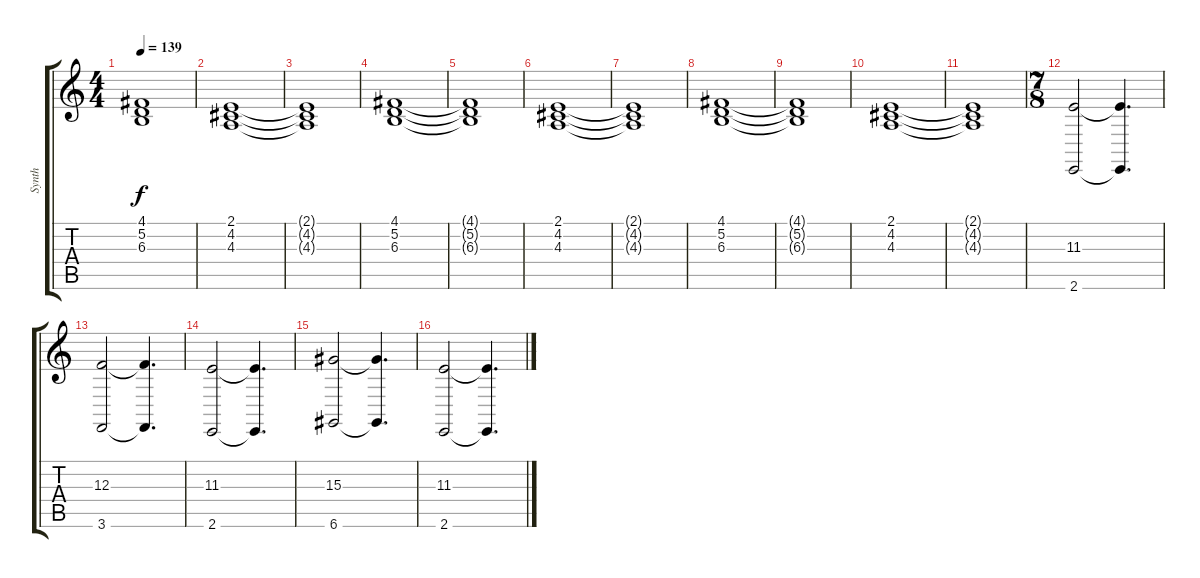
\track ("Synth" "Synth") {instrument synthstrings1}
\staff {score tabs}
\tuning (D4 A3 F3 C3 G2 D2) {hide}
\ts (4 4)
\tempo 139
\clef g2
\ks c
(4.1{t} 5.2{t} 6.3{t}).1{dy f} |
(2.1 4.2 4.3).1 |
(2.1{t} 4.2{t} 4.3{t}).1 |
(4.1 5.2 6.3).1 |
(4.1{t} 5.2{t} 6.3{t}).1 |
(2.1 4.2 4.3).1 |
(2.1{t} 4.2{t} 4.3{t}).1 |
(4.1 5.2 6.3).1 |
(4.1{t} 5.2{t} 6.3{t}).1 |
(2.1 4.2 4.3).1 |
(2.1{t} 4.2{t} 4.3{t}).1 |
\ts (7 8)
(11.3 2.6).2 (11.3{t} 2.6{t}).4{d} |
(12.3 3.6).2 (12.3{t} 3.6{t}).4{d} |
(11.3 2.6).2 (11.3{t} 2.6{t}).4{d} |
(15.3 6.6).2 (15.3{t} 6.6{t}).4{d} |
(11.3 2.6).2 (11.3{t} 2.6{t}).4{d}
